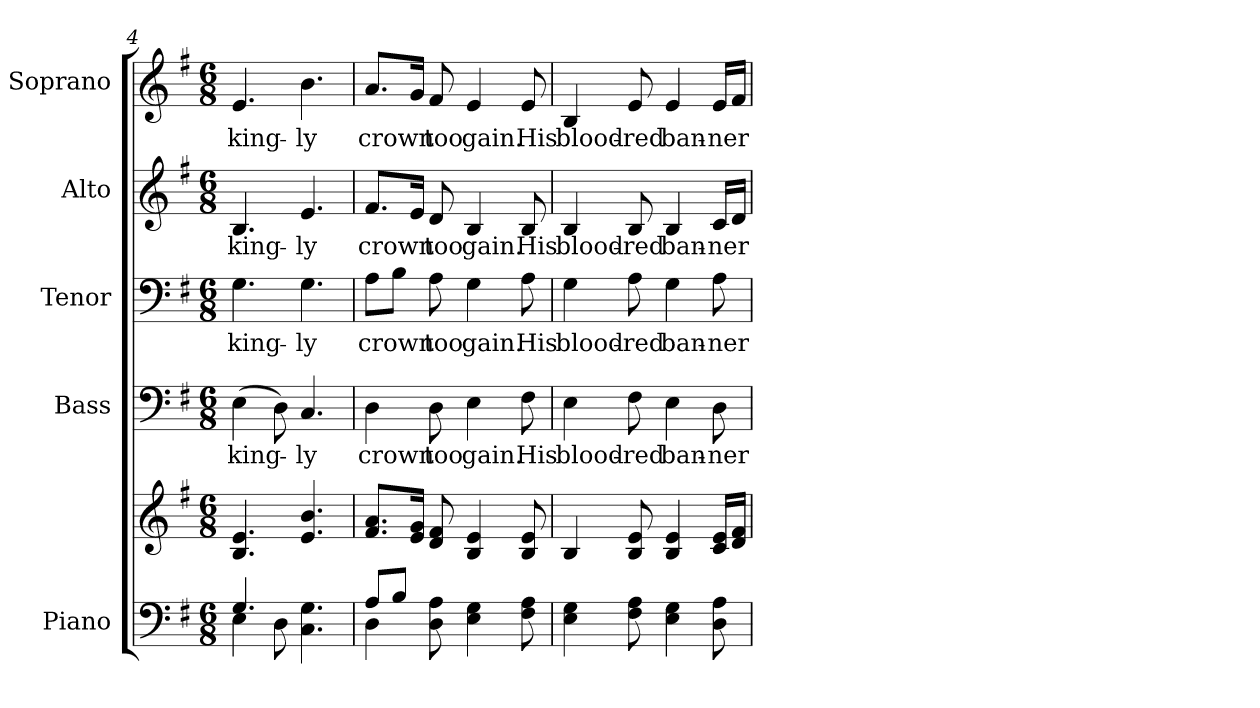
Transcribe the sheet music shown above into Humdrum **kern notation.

**kern	**kern	**kern	**text	**kern	**text	**kern	**text	**kern	**text
*part5	*part5	*part4	*part4	*part3	*part3	*part2	*part2	*part1	*part1
*staff6	*staff5	*staff4	*staff4	*staff3	*staff3	*staff2	*staff2	*staff1	*staff1
*I"Piano	*	*I"Bass	*	*I"Tenor	*	*I"Alto	*	*I"Soprano	*
*I'Pno.	*	*I'B.	*	*I'T.	*	*I'A.	*	*I'S.	*
!!LO:PB:g=z
*clefF4	*clefG2	*clefF4	*	*clefF4	*	*clefG2	*	*clefG2	*
*k[f#]	*k[f#]	*k[f#]	*	*k[f#]	*	*k[f#]	*	*k[f#]	*
*G:	*G:	*G:	*	*G:	*	*G:	*	*G:	*
*M6/8	*M6/8	*M6/8	*	*M6/8	*	*M6/8	*	*M6/8	*
=4	=4	=4	=4	=4	=4	=4	=4	=4	=4
*^	*	*	*	*	*	*	*	*	*
!	!	!	!	!LO:LY:b:color=#000000	!	!	!	!	!	!
!	!	!	!	!	!	!LO:LY:b:color=#000000	!	!	!	!
!	!	!	!	!	!	!	!	!LO:LY:b:color=#000000	!	!
!	!	!	!	!	!	!	!	!	!	!LO:LY:b:color=#000000
4.Gi/	4Ei\	4.Bi/ 4.ei	(4Ei\	king-	4.Gi\	king-	4.Bi/	king-	4.ei/	king-
.	8Di\	.	8Di\)	.	.	.	.	.	.	.
!	!	!	!	!LO:LY:b:color=#000000	!	!	!	!	!	!
!	!	!	!	!	!	!LO:LY:b:color=#000000	!	!	!	!
!	!	!	!	!	!	!	!	!LO:LY:b:color=#000000	!	!
!	!	!	!	!	!	!	!	!	!	!LO:LY:b:color=#000000
4.Ci\ 4.Gi	4.ryy	4.ei/ 4.bi	4.Ci/	-ly	4.Gi\	-ly	4.ei/	-ly	4.bi\	-ly
=5	=5	=5	=5	=5	=5	=5	=5	=5	=5	=5
!	!	!	!	!LO:LY:b:color=#000000	!	!	!	!	!	!
!	!	!	!	!	!	!LO:LY:b:color=#000000	!	!	!	!
!	!	!	!	!	!	!	!	!LO:LY:b:color=#000000	!	!
!	!	!	!	!	!	!	!	!	!	!LO:LY:b:color=#000000
8Ai/L	4Di\	8.f#i/ 8.aiL	4Di\	crown	8Ai\L	crown	8.f#i/L	crown	8.ai/L	crown
8Bi/J	.	.	.	.	8Bi\J	.	.	.	.	.
.	.	16ei/ 16giJk	.	.	.	.	16ei/Jk	.	16gi/Jk	.
!	!	!	!	!LO:LY:b:color=#000000	!	!	!	!	!	!
!	!	!	!	!	!	!LO:LY:b:color=#000000	!	!	!	!
!	!	!	!	!	!	!	!	!LO:LY:b:color=#000000	!	!
!	!	!	!	!	!	!	!	!	!	!LO:LY:b:color=#000000
8Di\ 8Ai	2ryy	8di/ 8f#i	8Di\	too	8Ai\	too	8di/	too	8f#i/	too
!	!	!	!	!LO:LY:b:color=#000000	!	!	!	!	!	!
!	!	!	!	!	!	!LO:LY:b:color=#000000	!	!	!	!
!	!	!	!	!	!	!	!	!LO:LY:b:color=#000000	!	!
!	!	!	!	!	!	!	!	!	!	!LO:LY:b:color=#000000
4Ei\ 4Gi	.	4Bi/ 4ei	4Ei\	gain.	4Gi\	gain.	4Bi/	gain.	4ei/	gain.
!	!	!	!	!LO:LY:b:color=#000000	!	!	!	!	!	!
!	!	!	!	!	!	!LO:LY:b:color=#000000	!	!	!	!
!	!	!	!	!	!	!	!	!LO:LY:b:color=#000000	!	!
!	!	!	!	!	!	!	!	!	!	!LO:LY:b:color=#000000
8F#i\ 8Ai	.	8Bi/ 8ei	8F#i\	His	8Ai\	His	8Bi/	His	8ei/	His
*v	*v	*	*	*	*	*	*	*	*	*
=6	=6	=6	=6	=6	=6	=6	=6	=6	=6
!	!	!	!LO:LY:b:color=#000000	!	!	!	!	!	!
!	!	!	!	!	!LO:LY:b:color=#000000	!	!	!	!
!	!	!	!	!	!	!	!LO:LY:b:color=#000000	!	!
!	!	!	!	!	!	!	!	!	!LO:LY:b:color=#000000
4Ei\ 4Gi	4Bi/	4Ei\	blood-	4Gi\	blood-	4Bi/	blood-	4Bi/	blood-
!	!	!	!LO:LY:b:color=#000000	!	!	!	!	!	!
!	!	!	!	!	!LO:LY:b:color=#000000	!	!	!	!
!	!	!	!	!	!	!	!LO:LY:b:color=#000000	!	!
!	!	!	!	!	!	!	!	!	!LO:LY:b:color=#000000
8F#i\ 8Ai	8Bi/ 8ei	8F#i\	-red	8Ai\	-red	8Bi/	-red	8ei/	-red
!	!	!	!LO:LY:b:color=#000000	!	!	!	!	!	!
!	!	!	!	!	!LO:LY:b:color=#000000	!	!	!	!
!	!	!	!	!	!	!	!LO:LY:b:color=#000000	!	!
!	!	!	!	!	!	!	!	!	!LO:LY:b:color=#000000
4Ei\ 4Gi	4Bi/ 4ei	4Ei\	ban-	4Gi\	ban-	4Bi/	ban-	4ei/	ban-
!	!	!	!LO:LY:b:color=#000000	!	!	!	!	!	!
!	!	!	!	!	!LO:LY:b:color=#000000	!	!	!	!
!	!	!	!	!	!	!	!LO:LY:b:color=#000000	!	!
!	!	!	!	!	!	!	!	!	!LO:LY:b:color=#000000
8Di\ 8Ai	16ci/ 16eiLL	8Di\	-ner	8Ai\	-ner	16ci/LL	-ner	16ei/LL	-ner
.	16di/ 16f#iJJ	.	.	.	.	16di/JJ	.	16f#i/JJ	.
=	=	=	=	=	=	=	=	=	=
*-	*-	*-	*-	*-	*-	*-	*-	*-	*-
